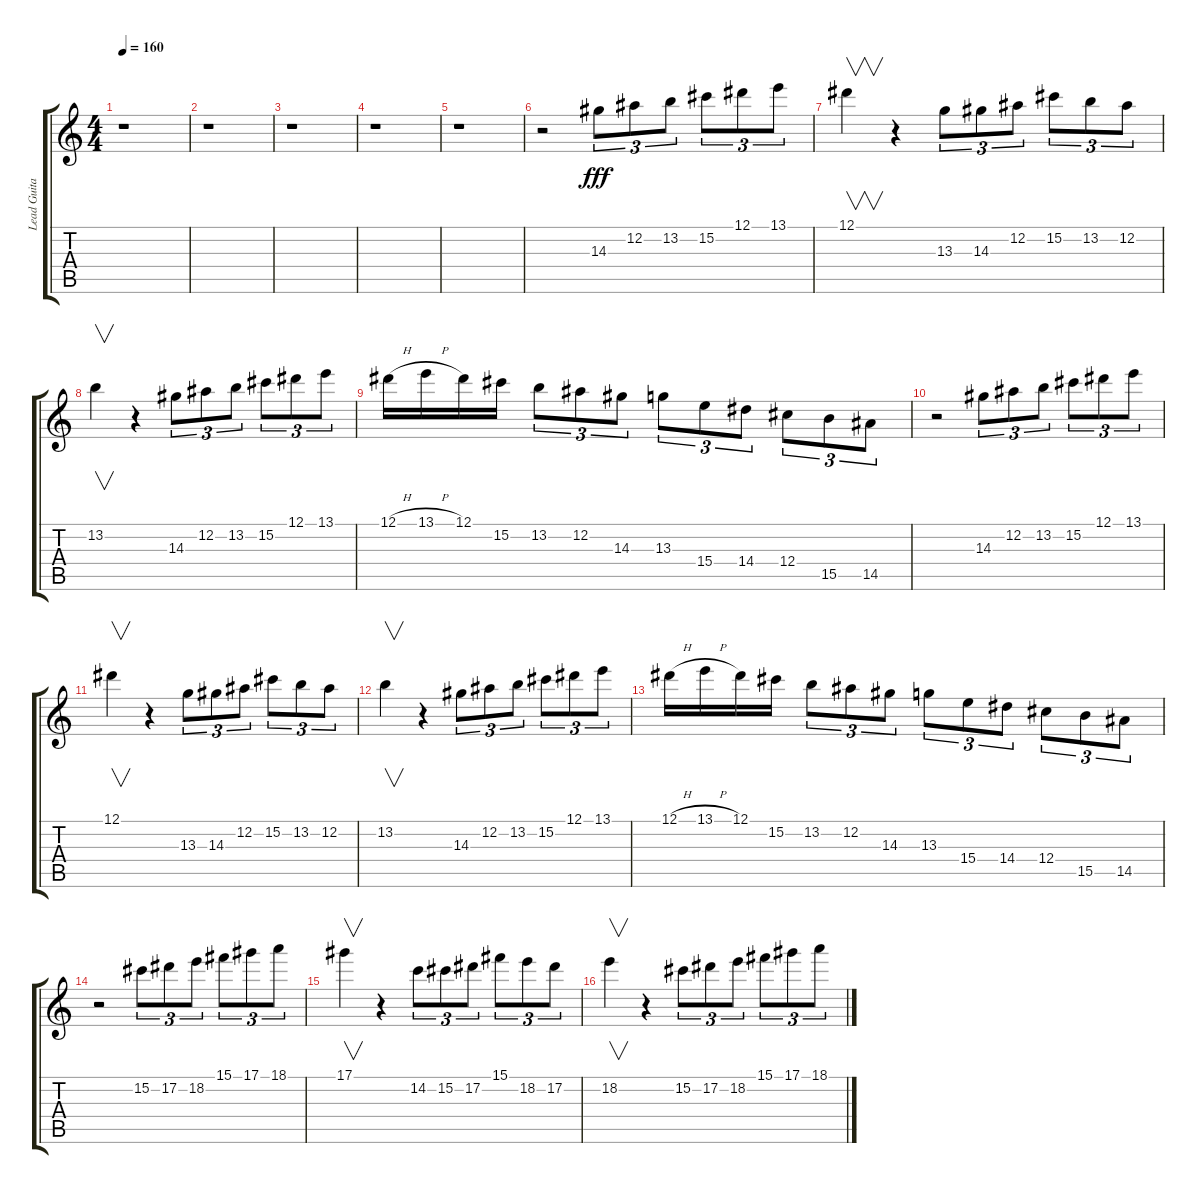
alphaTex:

\track ("Lead Guitar" "Lead Guita") {instrument overdrivenguitar}
\staff {score tabs}
\tuning (Eb4 Bb3 Gb3 Db3 Ab2 Eb2) {hide}
\ts (4 4)
\tempo 160
\clef g2
\ks c
r.1{dy fff} |
r.1 |
r.1 |
r.1 |
r.1 |
r.2 14.3.8{tu (3 2)} 12.2.8{tu (3 2)} 13.2.8{tu (3 2)} 15.2.8{tu (3 2)} 12.1.8{tu (3 2)} 13.1.8{tu (3 2)} |
12.1.4{v} r.4 13.3.8{tu (3 2)} 14.3.8{tu (3 2)} 12.2.8{tu (3 2)} 15.2.8{tu (3 2)} 13.2.8{tu (3 2)} 12.2.8{tu (3 2)} |
13.2.4{v} r.4 14.3.8{tu (3 2)} 12.2.8{tu (3 2)} 13.2.8{tu (3 2)} 15.2.8{tu (3 2)} 12.1.8{tu (3 2)} 13.1.8{tu (3 2)} |
12.1{h}.16 13.1{h}.16 12.1.16 15.2.16 13.2.8{tu (3 2)} 12.2.8{tu (3 2)} 14.3.8{tu (3 2)} 13.3.8{tu (3 2)} 15.4.8{tu (3 2)} 14.4.8{tu (3 2)} 12.4.8{tu (3 2)} 15.5.8{tu (3 2)} 14.5.8{tu (3 2)} |
r.2 14.3.8{tu (3 2)} 12.2.8{tu (3 2)} 13.2.8{tu (3 2)} 15.2.8{tu (3 2)} 12.1.8{tu (3 2)} 13.1.8{tu (3 2)} |
12.1.4{v} r.4 13.3.8{tu (3 2)} 14.3.8{tu (3 2)} 12.2.8{tu (3 2)} 15.2.8{tu (3 2)} 13.2.8{tu (3 2)} 12.2.8{tu (3 2)} |
13.2.4{v} r.4 14.3.8{tu (3 2)} 12.2.8{tu (3 2)} 13.2.8{tu (3 2)} 15.2.8{tu (3 2)} 12.1.8{tu (3 2)} 13.1.8{tu (3 2)} |
12.1{h}.16 13.1{h}.16 12.1.16 15.2.16 13.2.8{tu (3 2)} 12.2.8{tu (3 2)} 14.3.8{tu (3 2)} 13.3.8{tu (3 2)} 15.4.8{tu (3 2)} 14.4.8{tu (3 2)} 12.4.8{tu (3 2)} 15.5.8{tu (3 2)} 14.5.8{tu (3 2)} |
r.2 15.2.8{tu (3 2)} 17.2.8{tu (3 2)} 18.2.8{tu (3 2)} 15.1.8{tu (3 2)} 17.1.8{tu (3 2)} 18.1.8{tu (3 2)} |
17.1.4{v} r.4 14.2.8{tu (3 2)} 15.2.8{tu (3 2)} 17.2.8{tu (3 2)} 15.1.8{tu (3 2)} 18.2.8{tu (3 2)} 17.2.8{tu (3 2)} |
18.2.4{v} r.4 15.2.8{tu (3 2)} 17.2.8{tu (3 2)} 18.2.8{tu (3 2)} 15.1.8{tu (3 2)} 17.1.8{tu (3 2)} 18.1.8{tu (3 2)}
